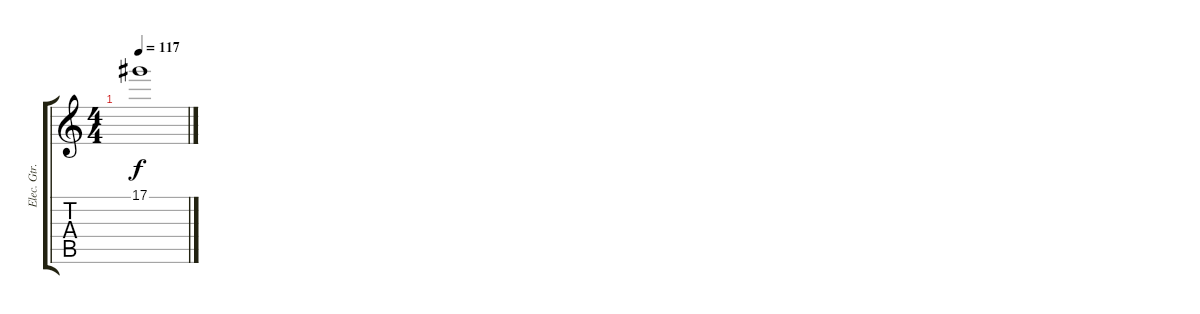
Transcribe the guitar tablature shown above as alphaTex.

\track ("Elec. Gtr." "Elec. Gtr.") {instrument distortionguitar}
\staff {score tabs}
\tuning (Eb4 Bb3 Gb3 Db3 Ab2 Eb2) {hide}
\ts (4 4)
\tempo 117
\clef g2
\ks c
17.1{t}.1{dy f volume 5}
